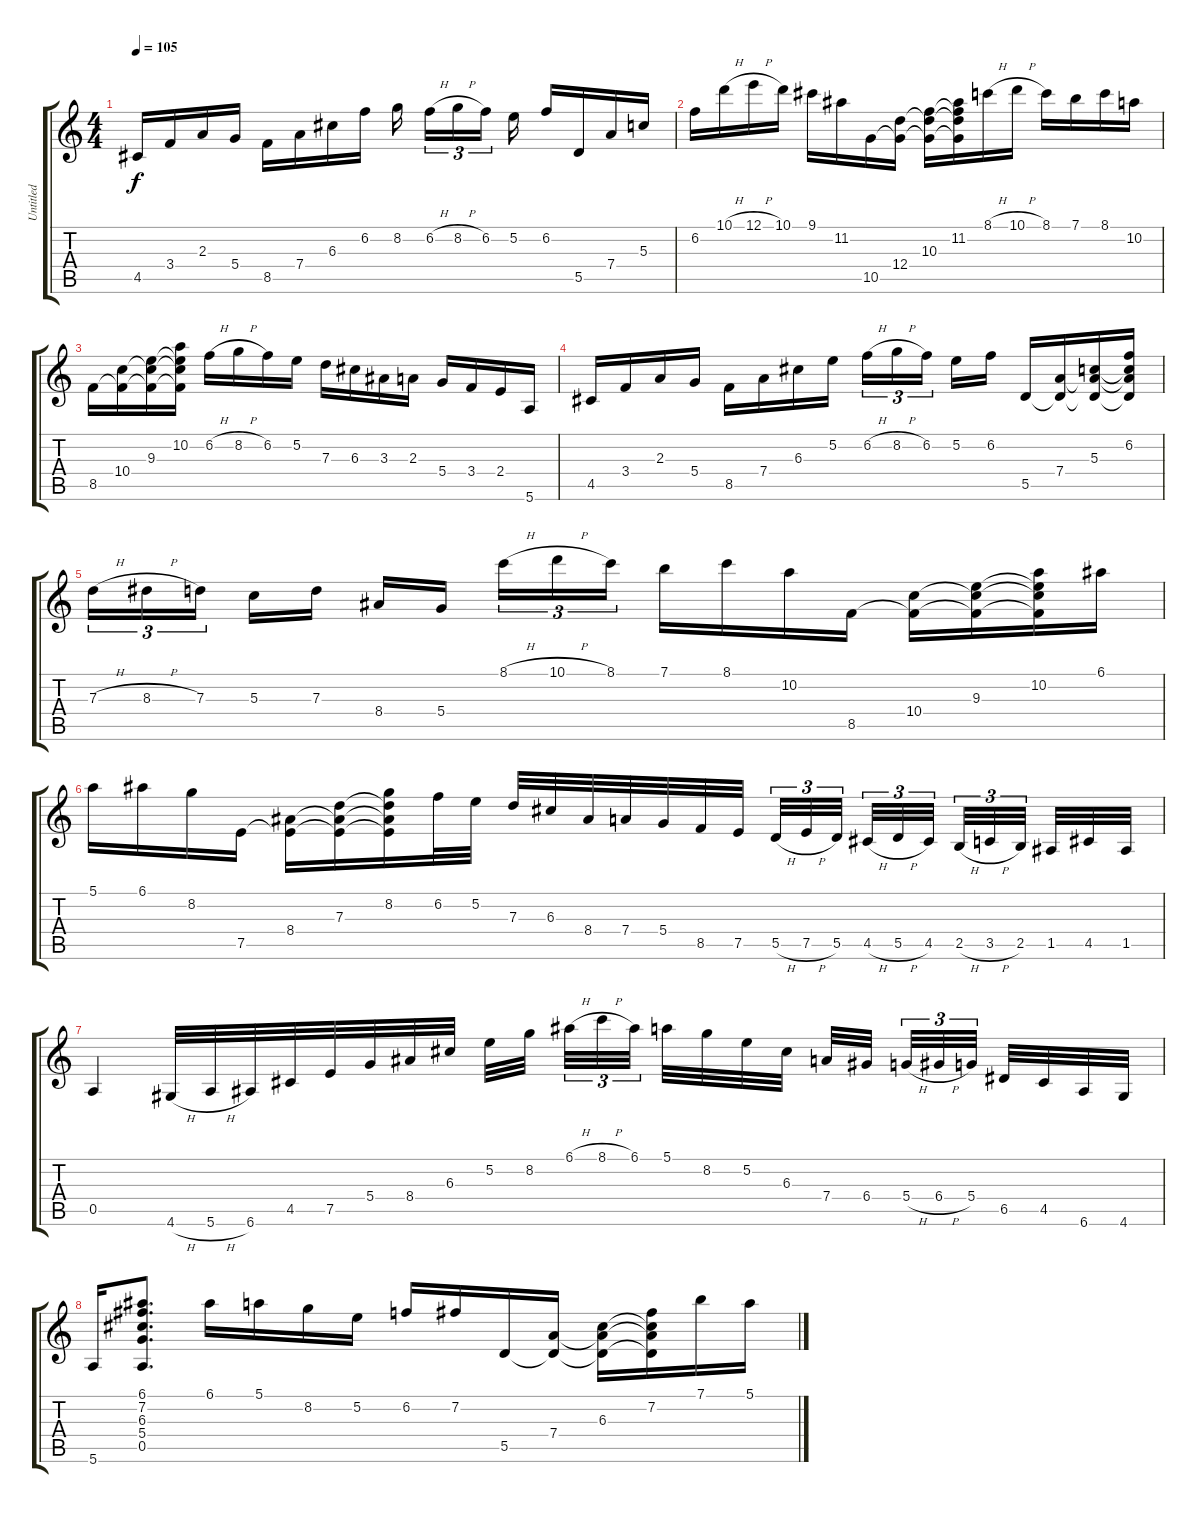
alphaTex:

\track ("Untitled" "Untitled") {instrument acousticguitarnylon}
\staff {score tabs}
\tuning (E4 B3 G3 D3 A2 E2) {hide}
\ts (4 4)
\tempo 105
\clef g2
\ks c
4.5.16{dy f} 3.4.16 2.3.16 5.4.16 8.5.16 7.4.16 6.3.16 6.2.16 8.2.16{beam splitsecondary} 6.2{h}.16{tu (3 2)} 8.2{h}.16{tu (3 2)} 6.2.16{tu (3 2) beam splitsecondary} 5.2.16 6.2.16 5.5.16 7.4.16 5.3.16 |
6.2.16 10.1{h}.16 12.1{h}.16 10.1.16 9.1.16 11.2.16 10.5.16 (12.4 10.5{t}).16 (10.3 12.4{t} 10.5{t}).16 (11.2 10.3{t} 12.4{t} 10.5{t}).16 8.1{h}.16 10.1{h}.16 8.1.16 7.1.16 8.1.16 10.2.16 |
8.5.16 (10.4 8.5{t}).16 (9.3 10.4{t} 8.5{t}).16 (10.2 9.3{t} 10.4{t} 8.5{t}).16 6.2{h}.16 8.2{h}.16 6.2.16 5.2.16 7.3.16 6.3.16 3.3.16 2.3.16 5.4.16 3.4.16 2.4.16 5.6.16 |
4.5.16 3.4.16 2.3.16 5.4.16 8.5.16 7.4.16 6.3.16 5.2.16 6.2{h}.16{tu (3 2)} 8.2{h}.16{tu (3 2)} 6.2.16{tu (3 2) beam splitsecondary} 5.2.16 6.2.16 5.5.16 (7.4 5.5{t}).16 (5.3 7.4{t} 5.5{t}).16 (6.2 5.3{t} 7.4{t} 5.5{t}).16 |
7.3{h}.16{tu (3 2)} 8.3{h}.16{tu (3 2)} 7.3.16{tu (3 2) beam splitsecondary} 5.3.16 7.3.16 8.4.16 5.4.16{beam splitsecondary} 8.1{h}.16{tu (3 2)} 10.1{h}.16{tu (3 2)} 8.1.16{tu (3 2)} 7.1.16 8.1.16 10.2.16 8.5.16 (10.4 8.5{t}).16 (9.3 10.4{t} 8.5{t}).16 (10.2 9.3{t} 10.4{t} 8.5{t}).16 6.1.16 |
5.1.16 6.1.16 8.2.16 7.5.16 (8.4 7.5{t}).16 (7.3 8.4{t} 7.5{t}).16 (8.2 7.3{t} 8.4{t} 7.5{t}).16 6.2.32 5.2.32 7.3.32 6.3.32 8.4.32 7.4.32 5.4.32 8.5.32 7.5.32{beam splitsecondary} 5.5{h}.32{tu (3 2)} 7.5{h}.32{tu (3 2)} 5.5.32{tu (3 2) beam splitsecondary} 4.5{h}.32{tu (3 2)} 5.5{h}.32{tu (3 2)} 4.5.32{tu (3 2) beam splitsecondary} 2.5{h}.32{tu (3 2)} 3.5{h}.32{tu (3 2)} 2.5.32{tu (3 2) beam splitsecondary} 1.5.32 4.5.32 1.5.32 |
0.5.4 4.6{h}.32 5.6{h}.32 6.6.32 4.5.32 7.5.32 5.4.32 8.4.32 6.3.32 5.2.32 8.2.32{beam splitsecondary} 6.1{h}.32{tu (3 2)} 8.1{h}.32{tu (3 2)} 6.1.32{tu (3 2) beam splitsecondary} 5.1.32 8.2.32 5.2.32 6.3.32 7.4.32 6.4.32{beam splitsecondary} 5.4{h}.32{tu (3 2)} 6.4{h}.32{tu (3 2)} 5.4.32{tu (3 2) beam splitsecondary} 6.5.32 4.5.32 6.6.32 4.6.32 |
5.6.16 (6.1 7.2 6.3 5.4 0.5).8{d} 6.1.16 5.1.16 8.2.16 5.2.16 6.2.16 7.2.16 5.5.16 (7.4 5.5{t}).16 (6.3 7.4{t} 5.5{t}).16 (7.2 6.3{t} 7.4{t} 5.5{t}).16 7.1.16 5.1.16
